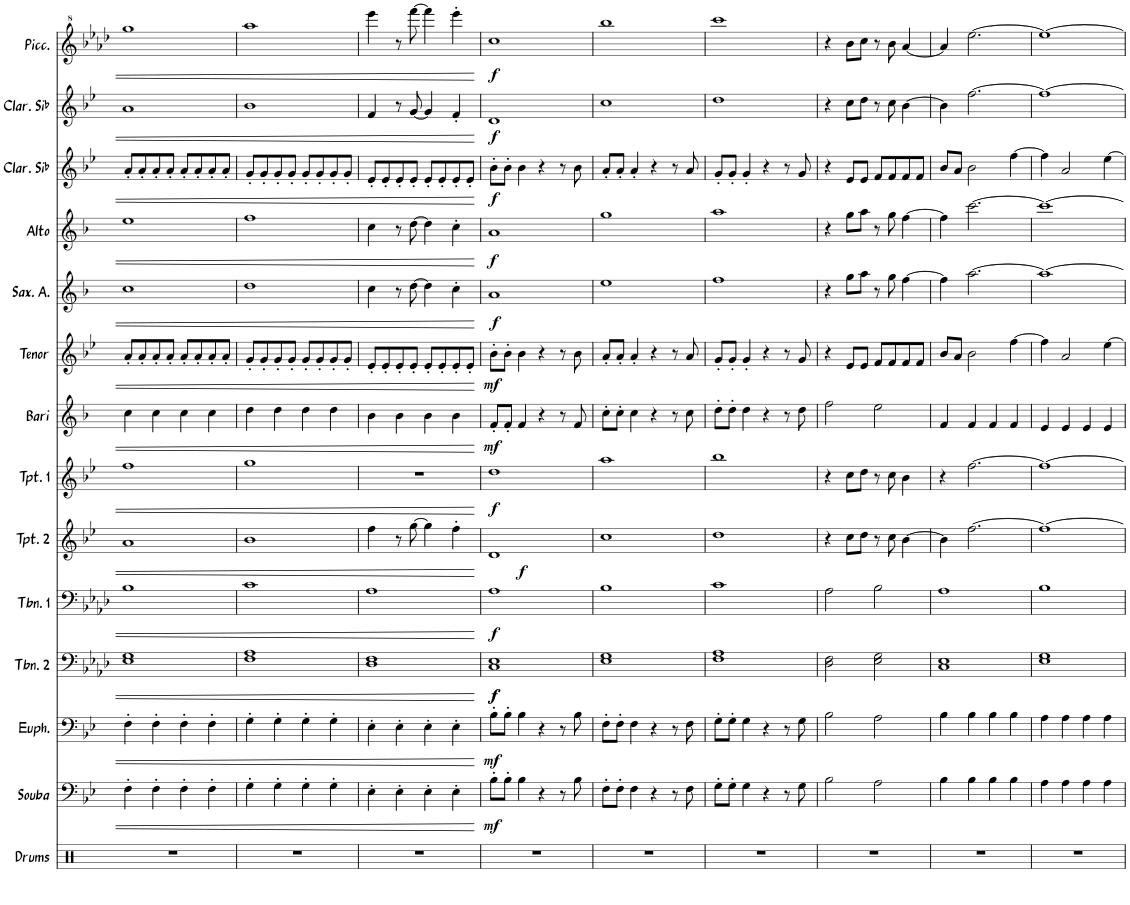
**kern	**kern	**dynam	**kern	**dynam	**kern	**dynam	**kern	**dynam	**kern	**dynam	**kern	**dynam	**kern	**dynam	**kern	**dynam	**kern	**dynam	**kern	**dynam	**kern	**dynam	**kern	**dynam	**kern	**dynam
*part14	*part13	*part13	*part12	*part12	*part11	*part11	*part10	*part10	*part9	*part9	*part8	*part8	*part7	*part7	*part6	*part6	*part5	*part5	*part4	*part4	*part3	*part3	*part2	*part2	*part1	*part1
*staff14	*staff13	*staff13	*staff12	*staff12	*staff11	*staff11	*staff10	*staff10	*staff9	*staff9	*staff8	*staff8	*staff7	*staff7	*staff6	*staff6	*staff5	*staff5	*staff4	*staff4	*staff3	*staff3	*staff2	*staff2	*staff1	*staff1
*I"Drums	*I"Soubassophone	*	*I"Euphonium	*	*I"Trombone 2	*	*I"Trombone 1	*	*I"Trumpet 2	*	*I"Trumpet 1	*	*I"Baritone Sax	*	*I"Tenor Sax	*	*I"Saxophone Alto	*	*I"Alto Sax	*	*I"Clarinette en Sib	*	*I"Clarinette en Sib	*	*I"Piccolo	*
*I'Drums	*I'Souba	*	*I'Euph.	*	*I'Tbn. 2	*	*I'Tbn. 1	*	*I'Tpt. 2	*	*I'Tpt. 1	*	*I'Bari	*	*I'Tenor	*	*I'Sax. A.	*	*I'Alto	*	*I'Clar. Sib	*	*I'Clar. Sib	*	*I'Picc.	*
!!LO:PB:g=z
*clefX	*clefF4	*	*clefF4	*	*clefF4	*	*clefF4	*	*clefG2	*	*clefG2	*	*clefG2	*	*clefG2	*	*clefG2	*	*clefG2	*	*clefG2	*	*clefG2	*	*clefG^2	*
*	*Trd1c2	*	*Trd1c2	*	*	*	*	*	*Trd1c2	*	*Trd1c2	*	*Trd12c21	*	*Trd8c14	*	*Trd5c9	*	*Trd5c9	*	*Trd1c2	*	*Trd1c2	*	*Trd-7c-12	*
*k[]	*k[b-e-]	*	*k[b-e-]	*	*k[b-e-a-d-]	*	*k[b-e-a-d-]	*	*k[b-e-]	*	*k[b-e-]	*	*k[b-]	*	*k[b-e-]	*	*k[b-]	*	*k[b-]	*	*k[b-e-]	*	*k[b-e-]	*	*k[b-e-a-d-]	*
*M4/4	*M4/4	*	*M4/4	*	*M4/4	*	*M4/4	*	*M4/4	*	*M4/4	*	*M4/4	*	*M4/4	*	*M4/4	*	*M4/4	*	*M4/4	*	*M4/4	*	*M4/4	*
=32	=32	=32	=32	=32	=32	=32	=32	=32	=32	=32	=32	=32	=32	=32	=32	=32	=32	=32	=32	=32	=32	=32	=32	=32	=32	=32
1r	4F'\	.	4F'\	.	1E- 1G	.	1B-	.	1a	.	1ff	.	4cc\	.	8a'/L	.	1cc	.	1ee	.	8a'/L	.	1a	.	1ggg	.
.	.	.	.	.	.	.	.	.	.	.	.	.	.	.	8a'/	.	.	.	.	.	8a'/	.	.	.	.	.
.	4F'\	.	4F'\	.	.	.	.	.	.	.	.	.	4cc\	.	8a'/	.	.	.	.	.	8a'/	.	.	.	.	.
.	.	.	.	.	.	.	.	.	.	.	.	.	.	.	8a'/J	.	.	.	.	.	8a'/J	.	.	.	.	.
.	4F'\	.	4F'\	.	.	.	.	.	.	.	.	.	4cc\	.	8a'/L	.	.	.	.	.	8a'/L	.	.	.	.	.
.	.	.	.	.	.	.	.	.	.	.	.	.	.	.	8a'/	.	.	.	.	.	8a'/	.	.	.	.	.
.	4F'\	.	4F'\	.	.	.	.	.	.	.	.	.	4cc\	.	8a'/	.	.	.	.	.	8a'/	.	.	.	.	.
.	.	.	.	.	.	.	.	.	.	.	.	.	.	.	8a'/J	.	.	.	.	.	8a'/J	.	.	.	.	.
=33	=33	=33	=33	=33	=33	=33	=33	=33	=33	=33	=33	=33	=33	=33	=33	=33	=33	=33	=33	=33	=33	=33	=33	=33	=33	=33
1r	4G'\	.	4G'\	.	1F 1A-	.	1c	.	1b-	.	1gg	.	4dd\	.	8g'/L	.	1dd	.	1ff	.	8g'/L	.	1b-	.	1aaa-	.
.	.	.	.	.	.	.	.	.	.	.	.	.	.	.	8g'/	.	.	.	.	.	8g'/	.	.	.	.	.
.	4G'\	.	4G'\	.	.	.	.	.	.	.	.	.	4dd\	.	8g'/	.	.	.	.	.	8g'/	.	.	.	.	.
.	.	.	.	.	.	.	.	.	.	.	.	.	.	.	8g'/J	.	.	.	.	.	8g'/J	.	.	.	.	.
.	4G'\	.	4G'\	.	.	.	.	.	.	.	.	.	4dd\	.	8g'/L	.	.	.	.	.	8g'/L	.	.	.	.	.
.	.	.	.	.	.	.	.	.	.	.	.	.	.	.	8g'/	.	.	.	.	.	8g'/	.	.	.	.	.
.	4G'\	.	4G'\	.	.	.	.	.	.	.	.	.	4dd\	.	8g'/	.	.	.	.	.	8g'/	.	.	.	.	.
.	.	.	.	.	.	.	.	.	.	.	.	.	.	.	8g'/J	.	.	.	.	.	8g'/J	.	.	.	.	.
=34	=34	=34	=34	=34	=34	=34	=34	=34	=34	=34	=34	=34	=34	=34	=34	=34	=34	=34	=34	=34	=34	=34	=34	=34	=34	=34
1r	4E-'\	.	4E-'\	.	1D- 1F	.	1A-	.	4ff\	.	1r	.	4b-\	.	8e-'/L	.	4cc\	.	4cc\	.	8e-'/L	.	4f/	.	4eeee-\	.
.	.	.	.	.	.	.	.	.	.	.	.	.	.	.	8e-'/	.	.	.	.	.	8e-'/	.	.	.	.	.
.	4E-'\	.	4E-'\	.	.	.	.	.	8r	.	.	.	4b-\	.	8e-'/	.	8r	.	8r	.	8e-'/	.	8r	.	8r	.
.	.	.	.	.	.	.	.	.	[8gg\	.	.	.	.	.	8e-'/J	.	[8dd\	.	[8dd\	.	8e-'/J	.	[8g/	.	[8ffff\	.
.	4E-'\	.	4E-'\	.	.	.	.	.	4gg\]	.	.	.	4b-\	.	8e-'/L	.	4dd\]	.	4dd\]	.	8e-'/L	.	4g/]	.	4ffff\]	.
.	.	.	.	.	.	.	.	.	.	.	.	.	.	.	8e-'/	.	.	.	.	.	8e-'/	.	.	.	.	.
.	4E-'\	.	4E-'\	.	.	.	.	.	4ff'\	.	.	.	4b-\	.	8e-'/	.	4cc'\	.	4cc'\	.	8e-'/	.	4f'/	.	4eeee-'\	.
.	.	.	.	.	.	.	.	.	.	.	.	.	.	.	8e-'/J	.	.	.	.	.	8e-'/J	.	.	.	.	.
=35	=35	=35	=35	=35	=35	=35	=35	=35	=35	=35	=35	=35	=35	=35	=35	=35	=35	=35	=35	=35	=35	=35	=35	=35	=35	=35
!	!	!LO:DY:b	!	!LO:DY:b	!	!LO:DY:b	!	!	!	!	!	!	!	!	!	!	!	!	!	!	!	!	!	!	!	!
!	!	!	!	!	!	!LO:DY:n=1:b	!	!LO:DY:b	!	!	!	!LO:DY:b	!	!LO:DY:b	!	!LO:DY:b	!	!LO:DY:b	!	!LO:DY:b	!	!LO:DY:b	!	!LO:DY:b	!	!LO:DY:b
*	*	*	*	*	*	*	*	*	*^	*	*	*	*	*	*	*	*	*	*	*	*	*	*	*	*	*
1r	8B-'\L	mf	8B-'\L	mf	1C 1E-	f f	1A-	f	1d	4ryy	.	1dd	f	8f'/L	mf	8b-'\L	mf	1a	f	1a	f	8b-'\L	f	1d	f	1ccc	f
.	8B-'\J	.	8B-'\J	.	.	.	.	.	.	.	.	.	.	8f'/J	.	8b-'\J	.	.	.	.	.	8b-'\J	.	.	.	.	.
!	!	!	!	!	!	!	!	!	!	!	!LO:DY:b	!	!	!	!	!	!	!	!	!	!	!	!	!	!	!	!
.	4B-\	.	4B-\	.	.	.	.	.	.	2.ryy	f	.	.	4f/	.	4b-\	.	.	.	.	.	4b-\	.	.	.	.	.
.	4r	.	4r	.	.	.	.	.	.	.	.	.	.	4r	.	4r	.	.	.	.	.	4r	.	.	.	.	.
.	8r	.	8r	.	.	.	.	.	.	.	.	.	.	8r	.	8r	.	.	.	.	.	8r	.	.	.	.	.
.	8B-\	.	8B-\	.	.	.	.	.	.	.	.	.	.	8f/	.	8b-\	.	.	.	.	.	8b-\	.	.	.	.	.
*	*	*	*	*	*	*	*	*	*v	*v	*	*	*	*	*	*	*	*	*	*	*	*	*	*	*	*	*
=36	=36	=36	=36	=36	=36	=36	=36	=36	=36	=36	=36	=36	=36	=36	=36	=36	=36	=36	=36	=36	=36	=36	=36	=36	=36	=36
1r	8F'\L	.	8F'\L	.	1E- 1G	.	1B-	.	1cc	.	1aa	.	8cc'\L	.	8a'/L	.	1ee	.	1gg	.	8a'/L	.	1cc	.	1bbb-	.
.	8F'\J	.	8F'\J	.	.	.	.	.	.	.	.	.	8cc'\J	.	8a'/J	.	.	.	.	.	8a'/J	.	.	.	.	.
.	4F\	.	4F\	.	.	.	.	.	.	.	.	.	4cc\	.	4a'/	.	.	.	.	.	4a'/	.	.	.	.	.
.	4r	.	4r	.	.	.	.	.	.	.	.	.	4r	.	4r	.	.	.	.	.	4r	.	.	.	.	.
.	8r	.	8r	.	.	.	.	.	.	.	.	.	8r	.	8r	.	.	.	.	.	8r	.	.	.	.	.
.	8F\	.	8F\	.	.	.	.	.	.	.	.	.	8cc\	.	8a/	.	.	.	.	.	8a/	.	.	.	.	.
=37	=37	=37	=37	=37	=37	=37	=37	=37	=37	=37	=37	=37	=37	=37	=37	=37	=37	=37	=37	=37	=37	=37	=37	=37	=37	=37
1r	8G'\L	.	8G'\L	.	1F 1A-	.	1c	.	1dd	.	1bb-	.	8dd'\L	.	8g'/L	.	1ff	.	1aa	.	8g'/L	.	1dd	.	1cccc	.
.	8G'\J	.	8G'\J	.	.	.	.	.	.	.	.	.	8dd'\J	.	8g'/J	.	.	.	.	.	8g'/J	.	.	.	.	.
.	4G\	.	4G\	.	.	.	.	.	.	.	.	.	4dd\	.	4g'/	.	.	.	.	.	4g'/	.	.	.	.	.
.	4r	.	4r	.	.	.	.	.	.	.	.	.	4r	.	4r	.	.	.	.	.	4r	.	.	.	.	.
.	8r	.	8r	.	.	.	.	.	.	.	.	.	8r	.	8r	.	.	.	.	.	8r	.	.	.	.	.
.	8G\	.	8G\	.	.	.	.	.	.	.	.	.	8dd\	.	8g/	.	.	.	.	.	8g/	.	.	.	.	.
=38	=38	=38	=38	=38	=38	=38	=38	=38	=38	=38	=38	=38	=38	=38	=38	=38	=38	=38	=38	=38	=38	=38	=38	=38	=38	=38
1r	2B-\	.	2B-\	.	2D-\ 2F\	.	2A-\	.	4r	.	4r	.	2ff\	.	4r	.	4r	.	4r	.	4r	.	4r	.	4r	.
.	.	.	.	.	.	.	.	.	8cc\L	.	8cc\L	.	.	.	8e-/L	.	8gg\L	.	8gg\L	.	8e-/L	.	8cc\L	.	8bb-\L	.
.	.	.	.	.	.	.	.	.	8dd\J	.	8dd\J	.	.	.	8e-/J	.	8aa\J	.	8aa\J	.	8e-/J	.	8dd\J	.	8ccc\J	.
.	2A\	.	2A\	.	2E-\ 2G\	.	2B-\	.	8r	.	8r	.	2ee\	.	8f/L	.	8r	.	8r	.	8f/L	.	8r	.	8r	.
.	.	.	.	.	.	.	.	.	8cc\	.	8cc\	.	.	.	8f/	.	8gg\	.	8gg\	.	8f/	.	8cc\	.	8bb-\	.
.	.	.	.	.	.	.	.	.	[4b-\	.	4b-\	.	.	.	8f/	.	[4ff\	.	[4ff\	.	8f/	.	[4b-\	.	[4aa-/	.
.	.	.	.	.	.	.	.	.	.	.	.	.	.	.	8f/J	.	.	.	.	.	8f/J	.	.	.	.	.
=39	=39	=39	=39	=39	=39	=39	=39	=39	=39	=39	=39	=39	=39	=39	=39	=39	=39	=39	=39	=39	=39	=39	=39	=39	=39	=39
1r	4B-\	.	4B-\	.	1C 1E-	.	1A-	.	4b-\]	.	4r	.	4f/	.	8b-/L	.	4ff\]	.	4ff\]	.	8b-/L	.	4b-\]	.	4aa-/]	.
.	.	.	.	.	.	.	.	.	.	.	.	.	.	.	8a/J	.	.	.	.	.	8a/J	.	.	.	.	.
.	4B-\	.	4B-\	.	.	.	.	.	[2.ff\	.	[2.ff\	.	4f/	.	2b-\	.	[2.aa\	.	[2.ccc\	.	2b-\	.	[2.ff\	.	[2.eee-\	.
.	4B-\	.	4B-\	.	.	.	.	.	.	.	.	.	4f/	.	.	.	.	.	.	.	.	.	.	.	.	.
.	4B-\	.	4B-\	.	.	.	.	.	.	.	.	.	4f/	.	[4ff\	.	.	.	.	.	[4ff\	.	.	.	.	.
=40	=40	=40	=40	=40	=40	=40	=40	=40	=40	=40	=40	=40	=40	=40	=40	=40	=40	=40	=40	=40	=40	=40	=40	=40	=40	=40
1r	4A\	.	4A\	.	1E- 1G	.	1B-	.	1ff_	.	1ff_	.	4e/	.	4ff\]	.	1aa_	.	1ccc_	.	4ff\]	.	1ff_	.	1eee-_	.
.	4A\	.	4A\	.	.	.	.	.	.	.	.	.	4e/	.	2a/	.	.	.	.	.	2a/	.	.	.	.	.
.	4A\	.	4A\	.	.	.	.	.	.	.	.	.	4e/	.	.	.	.	.	.	.	.	.	.	.	.	.
.	4A\	.	4A\	.	.	.	.	.	.	.	.	.	4e/	.	[4ee-\	.	.	.	.	.	[4ee-\	.	.	.	.	.
=	=	=	=	=	=	=	=	=	=	=	=	=	=	=	=	=	=	=	=	=	=	=	=	=	=	=
*-	*-	*-	*-	*-	*-	*-	*-	*-	*-	*-	*-	*-	*-	*-	*-	*-	*-	*-	*-	*-	*-	*-	*-	*-	*-	*-
